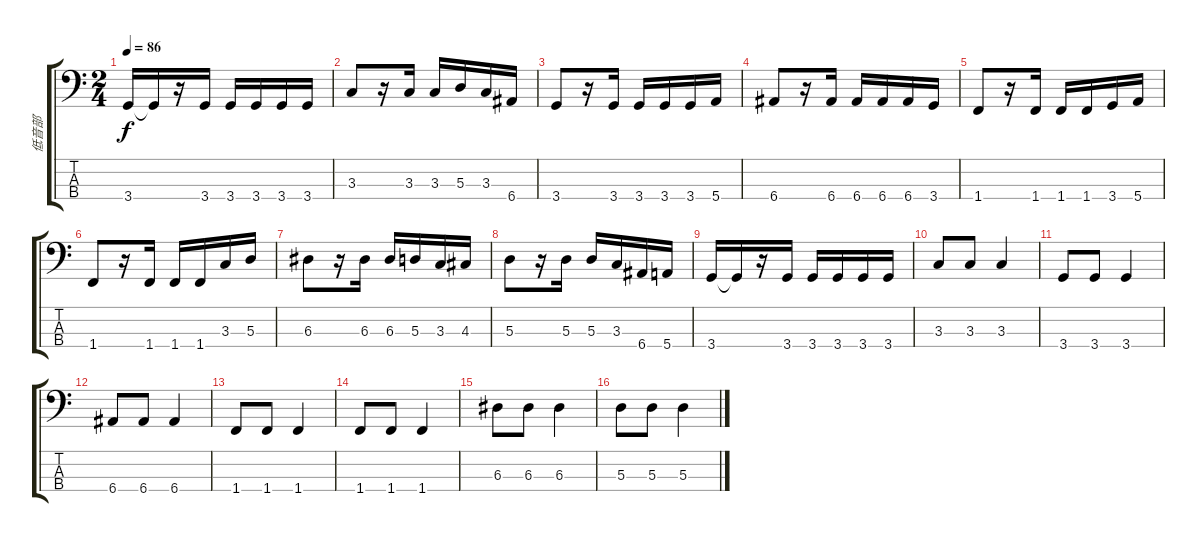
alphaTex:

\track ("低音部" "低音部") {instrument electricbassfinger}
\staff {score tabs}
\tuning (G2 D2 A1 E1) {hide}
\ts (2 4)
\tempo 86
\clef f4
\ks c
3.4.16{dy f} 3.4{t}.16 r.16 3.4.16 3.4.16 3.4.16 3.4.16 3.4.16 |
3.3.8 r.16 3.3.16 3.3.16 5.3.16 3.3.16 6.4.16 |
3.4.8 r.16 3.4.16 3.4.16 3.4.16 3.4.16 5.4.16 |
6.4.8 r.16 6.4.16 6.4.16 6.4.16 6.4.16 3.4.16 |
1.4.8 r.16 1.4.16 1.4.16 1.4.16 3.4.16 5.4.16 |
1.4.8 r.16 1.4.16 1.4.16 1.4.16 3.3.16 5.3.16 |
6.3.8 r.16 6.3.16 6.3.16 5.3.16 3.3.16 4.3.16 |
5.3.8 r.16 5.3.16 5.3.16 3.3.16 6.4.16 5.4.16 |
3.4.16 3.4{t}.16 r.16 3.4.16 3.4.16 3.4.16 3.4.16 3.4.16 |
3.3.8 3.3.8 3.3.4 |
3.4.8 3.4.8 3.4.4 |
6.4.8 6.4.8 6.4.4 |
1.4.8 1.4.8 1.4.4 |
1.4.8 1.4.8 1.4.4 |
6.3.8 6.3.8 6.3.4 |
5.3.8 5.3.8 5.3.4
